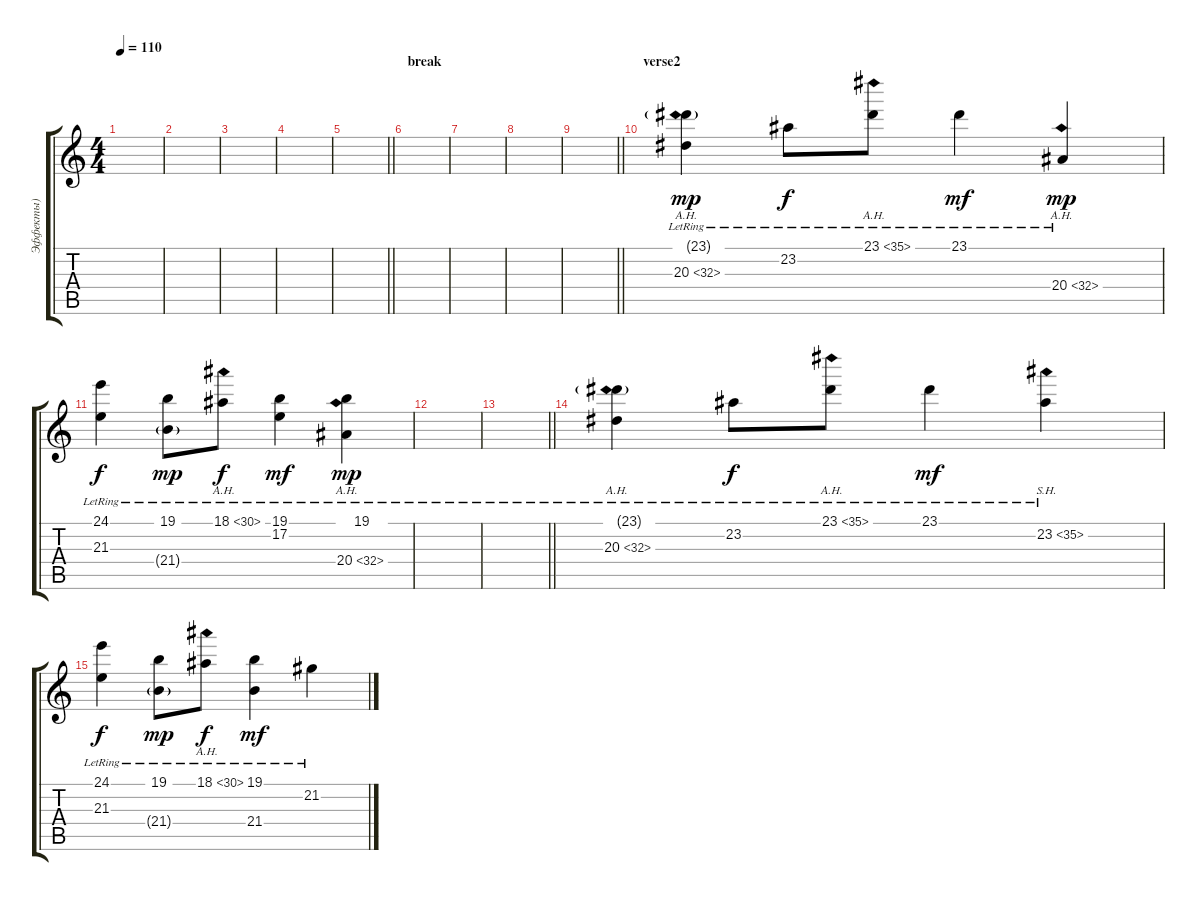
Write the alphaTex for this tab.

\track ("Эффекты)" "Эффекты)") {instrument altosax}
\staff {score tabs}
\tuning (E4 B3 G3 D3 A2 D2) {hide}
\ts (4 4)
\tempo 110
\clef g2
\ks c
|
|
|
|
\barLineRight lightlight
|
\section ("" "break")
|
|
|
\barLineRight lightlight
|
\section ("" "verse2")
(23.1{g lr} 20.3{ah 12 lr}).4{dy mp} 23.2{lr}.8{dy f} 23.1{ah 12 lr}.8 23.1{lr}.4{dy mf} 20.4{ah 12 lr}.4{dy mp} |
(24.1{lr} 21.3{lr}).4{dy f} (19.1{lr} 21.4{g}).8{dy mp} 18.1{ah 12 lr}.8{dy f} (19.1{lr} 17.2).4{dy mf} (19.1 20.4{ah 12 lr}).4{dy mp} |
|
\barLineRight lightlight
|
(23.1{g lr} 20.3{ah 12 lr}).4 23.2{lr}.8{dy f} 23.1{ah 12 lr}.8 23.1{lr}.4{dy mf} 23.2{sh 12 lr}.4 |
(24.1{lr} 21.3{lr}).4{dy f} (19.1{lr} 21.4{g}).8{dy mp} 18.1{ah 12 lr}.8{dy f} (19.1 21.4{lr}).4{dy mf} 21.2{lr}.4
